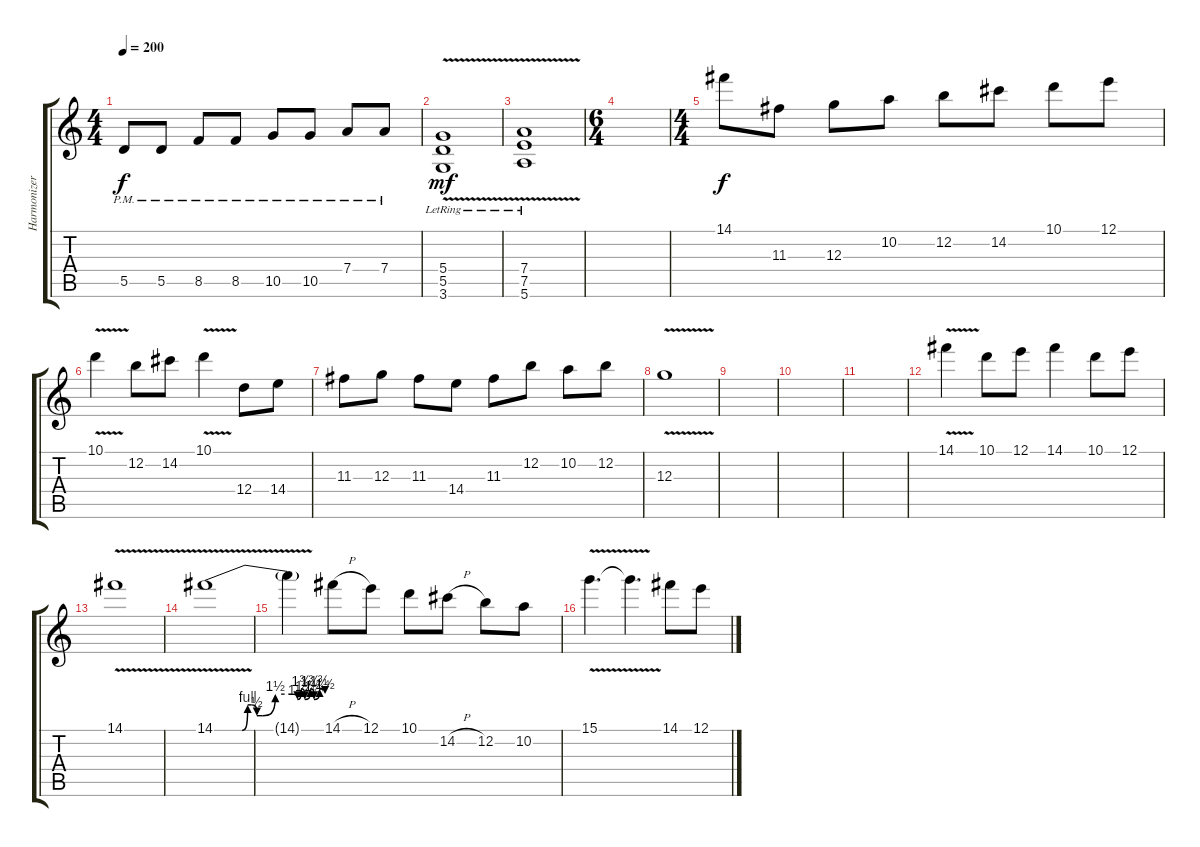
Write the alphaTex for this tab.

\track ("Harmonizer" "Harmonizer") {instrument distortionguitar}
\staff {score tabs}
\tuning (E4 B3 G3 D3 A2 E2) {hide}
\ts (4 4)
\tempo 200
\clef g2
\ks c
5.5{pm}.8{dy f volume 16} 5.5{pm}.8 8.5{pm}.8 8.5{pm}.8 10.5{pm}.8 10.5{pm}.8 7.4{pm}.8 7.4{pm}.8 |
(5.4{lr} 5.5{lr} 3.6{v lr}).1{dy mf} |
(7.4{lr} 7.5{lr} 5.6{v lr}).1 |
\ts (6 4)
|
\ts (4 4)
14.1.8{dy f} 11.3.8 12.3.8 10.2.8 12.2.8 14.2.8 10.1.8 12.1.8 |
10.1{v}.4 12.2.8 14.2.8 10.1{v}.4 12.4.8 14.4.8 |
11.3.8 12.3.8 11.3.8 14.4.8 11.3.8 12.2.8 10.2.8 12.2.8 |
12.3{v}.1 |
|
|
|
14.1{v}.4{volume 11} 10.1.8 12.1.8 14.1.4 10.1.8 12.1.8 |
14.1{v}.1 |
14.1{be (custom 0 0 15 0 18 4 20 4 23 2 26 2 33 6 42 6 45 5 47 7 49 5 52 7 54 5 57 7 60 6) v}.1 |
14.1{t}.4 14.1{h}.8 12.1.8 10.1.8 14.2{h}.8 12.2.8 10.2.8 |
15.1{v}.4{d} 15.1{t}.4{d} 14.1.8 12.1.8
